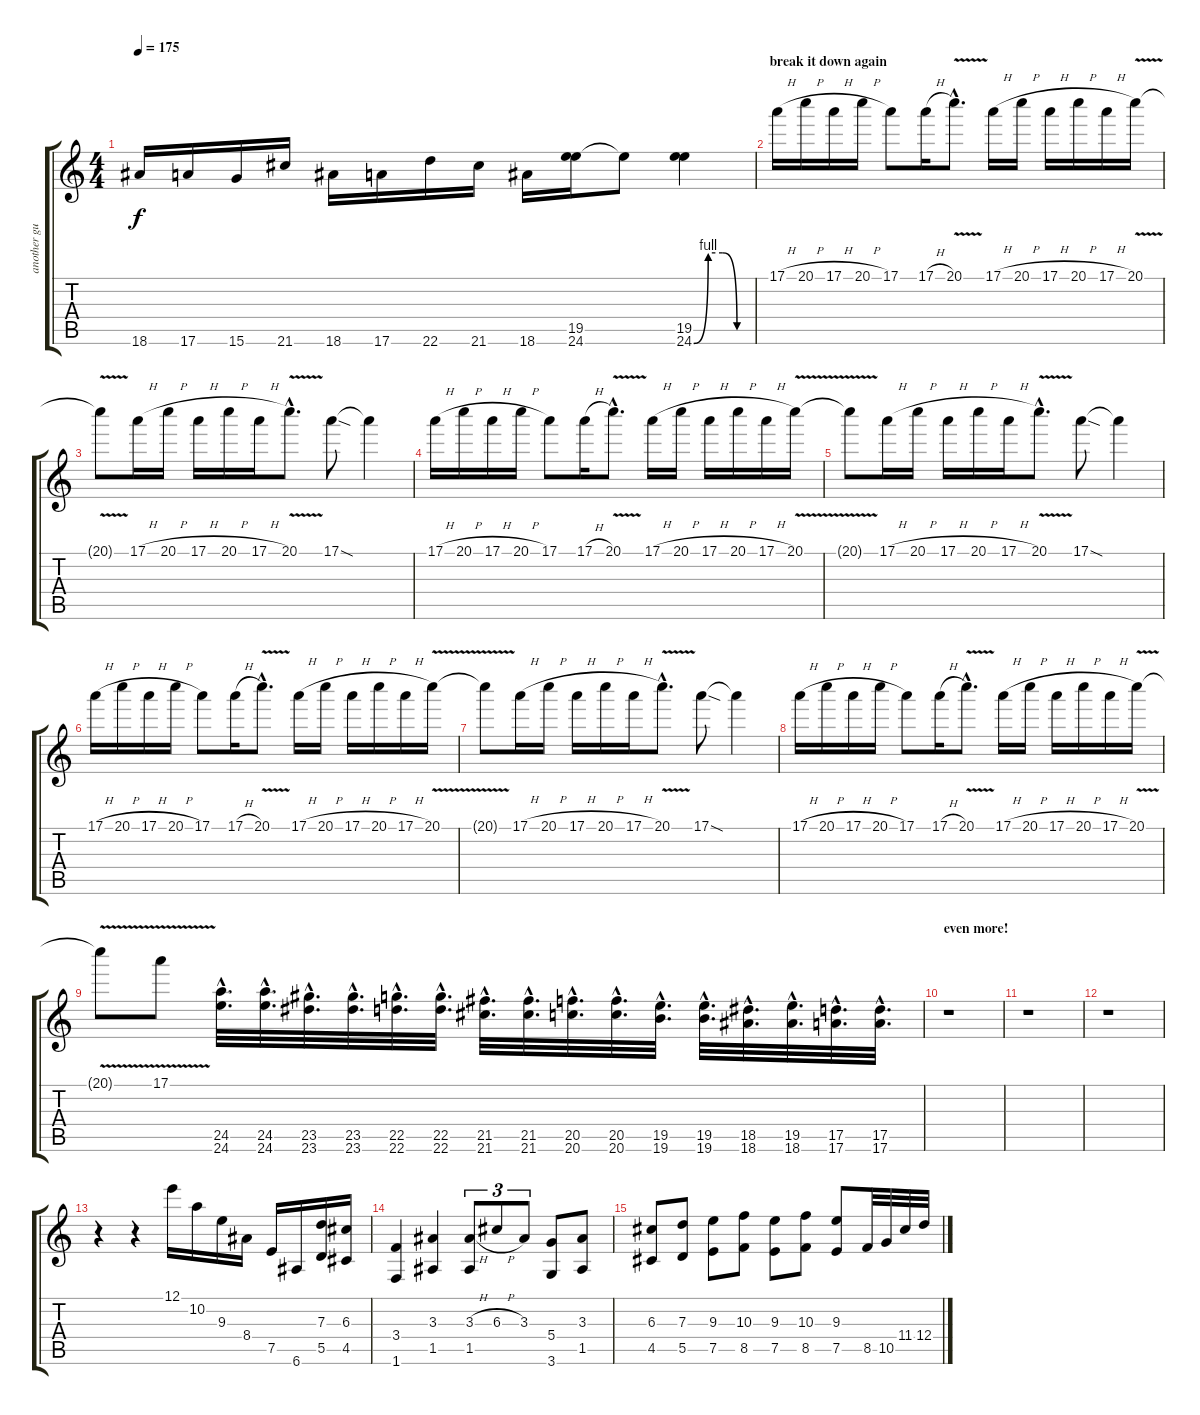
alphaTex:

\track ("another guitar" "another gu") {instrument distortionguitar}
\staff {score tabs}
\tuning (E4 B3 G3 D3 A2 E2) {hide}
\ts (4 4)
\tempo 175
\clef g2
\ks c
18.6.16{dy f} 17.6.16 15.6.16 21.6.16 18.6.16 17.6.16 22.6.16 21.6.16 18.6.16 (19.5 24.6).16 24.6{t}.8 (19.5 24.6{be (custom 0 0 15 4 30 4 45 0 60 0)}).4 |
\section ("" "break it down again")
17.1{h}.16{instrument distortionguitar} 20.1{h}.16 17.1{h}.16 20.1{h}.16 17.1.8 17.1{h}.16 20.1{v hac}.8{d} 17.1{h}.16 20.1{h}.16 17.1{h}.16 20.1{h}.16 17.1{h}.16 20.1{v}.16 |
20.1{t}.8 17.1{h}.16 20.1{h}.16 17.1{h}.16 20.1{h}.16 17.1{h}.16 20.1{v hac}.8{d} 17.1{sod}.8 17.1{t}.4 |
17.1{h}.16 20.1{h}.16 17.1{h}.16 20.1{h}.16 17.1.8 17.1{h}.16 20.1{v hac}.8{d} 17.1{h}.16 20.1{h}.16 17.1{h}.16 20.1{h}.16 17.1{h}.16 20.1{v}.16 |
20.1{t}.8 17.1{h}.16 20.1{h}.16 17.1{h}.16 20.1{h}.16 17.1{h}.16 20.1{v hac}.8{d} 17.1{sod}.8 17.1{t}.4 |
17.1{h}.16 20.1{h}.16 17.1{h}.16 20.1{h}.16 17.1.8 17.1{h}.16 20.1{v hac}.8{d} 17.1{h}.16 20.1{h}.16 17.1{h}.16 20.1{h}.16 17.1{h}.16 20.1{v}.16 |
20.1{t}.8 17.1{h}.16 20.1{h}.16 17.1{h}.16 20.1{h}.16 17.1{h}.16 20.1{v hac}.8{d} 17.1{sod}.8 17.1{t}.4 |
17.1{h}.16 20.1{h}.16 17.1{h}.16 20.1{h}.16 17.1.8 17.1{h}.16 20.1{v hac}.8{d} 17.1{h}.16 20.1{h}.16 17.1{h}.16 20.1{h}.16 17.1{h}.16 20.1{v}.16 |
20.1{t}.8 17.1{v}.8 (24.5{hac} 24.6{hac}).32{d instrument guitarfretnoise} (24.5{hac} 24.6{hac}).32{d} (23.5{hac} 23.6{hac}).32{d} (23.5{hac} 23.6{hac}).32{d} (22.5{hac} 22.6{hac}).32{d} (22.5{hac} 22.6{hac}).32{d} (21.5{hac} 21.6{hac}).32{d} (21.5{hac} 21.6{hac}).32{d} (20.5{hac} 20.6{hac}).32{d} (20.5{hac} 20.6{hac}).32{d} (19.5{hac} 19.6{hac}).32{d} (19.5{hac} 19.6{hac}).32{d} (18.5{hac} 18.6{hac}).32{d} (19.5{hac} 18.6{hac}).32{d} (17.5{hac} 17.6{hac}).32{d} (17.5{hac} 17.6{hac}).32{d} |
\section ("" "even more!")
r.1{instrument distortionguitar} |
r.1 |
r.1 |
r.4 r.4 12.1.16 10.2.16 9.3.16 8.4.16 7.5.16 6.6.16 (7.3 5.5).16 (6.3 4.5).16 |
(3.4 1.6).4 (3.3 1.5).4 (3.3{h} 1.5).8{tu (3 2)} 6.3{h}.8{tu (3 2)} 3.3.8{tu (3 2)} (5.4 3.6).8 (3.3 1.5).8 |
(6.3 4.5).8 (7.3 5.5).8 (9.3 7.5).8 (10.3 8.5).8 (9.3 7.5).8 (10.3 8.5).8 (9.3 7.5).8 8.5.32 10.5.32 11.4.32 12.4.32
